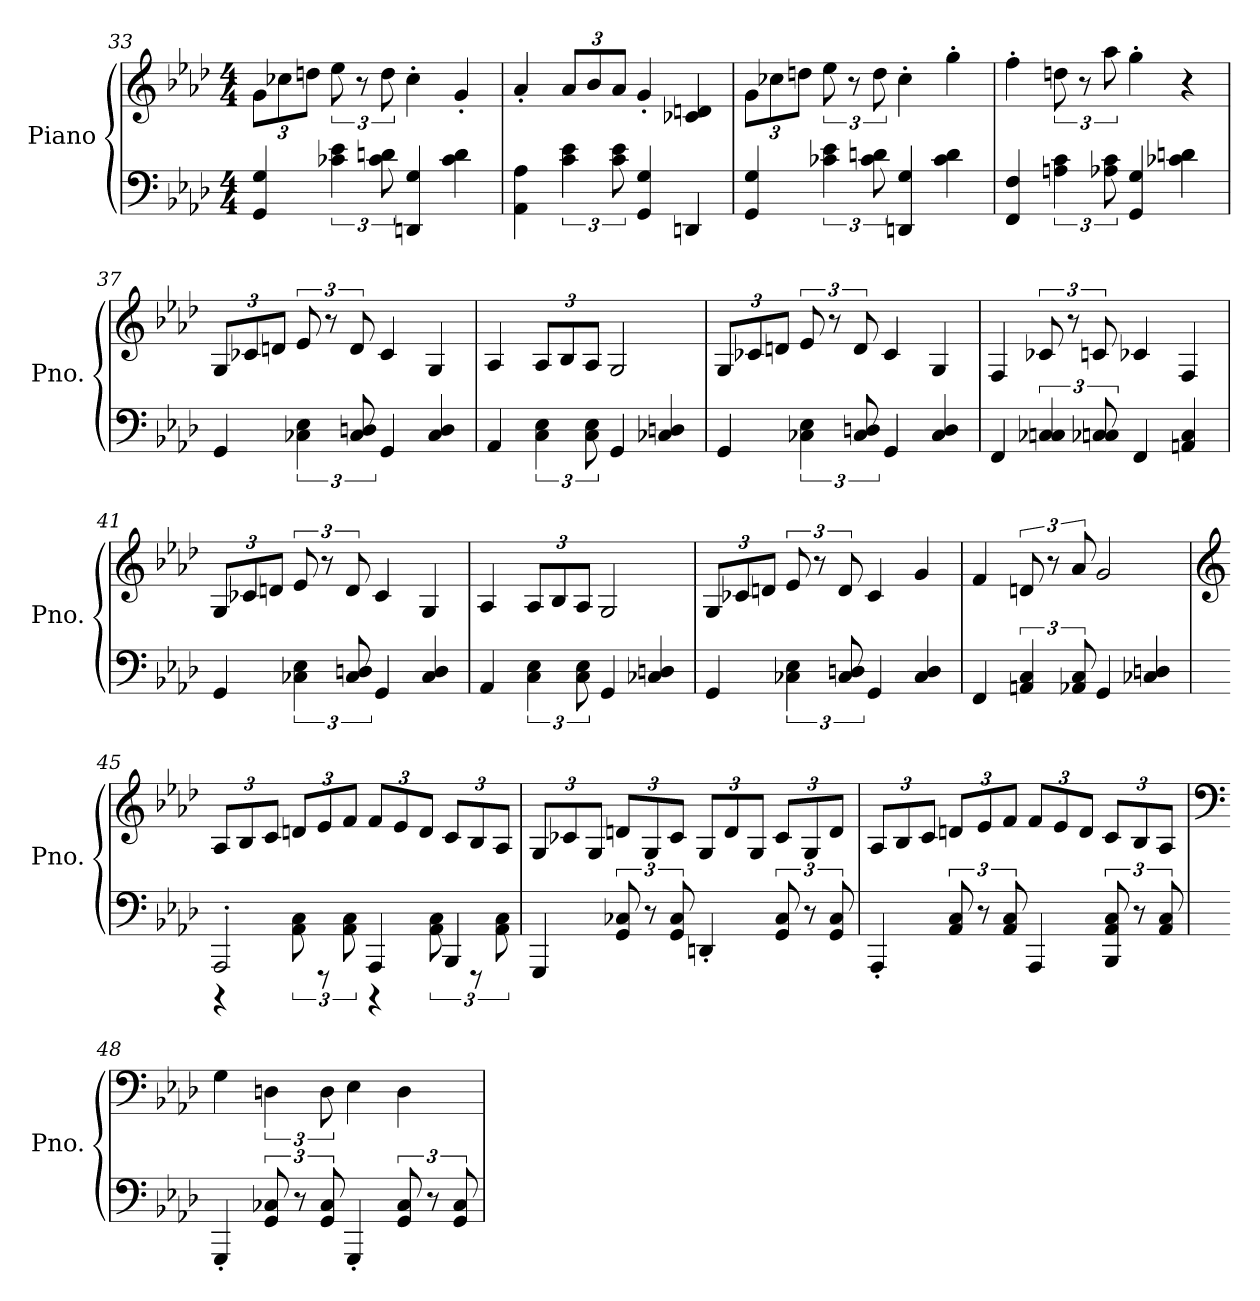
**kern	**kern
*part1	*part1
*staff2	*staff1
*I"Piano	*
*I'Pno.	*
*clefF4	*clefG2
*k[b-e-a-d-]	*k[b-e-a-d-]
*M4/4	*M4/4
*	*Xbrackettup
=33	=33
4GG/ 4G/	12g\L
.	12cc-X\
.	12ddn\J
*	*brackettup
6c-X\ 6e-\	12ee-\
.	12r
12c-\ 12dn\	12dd\
4DDn/ 4G/	4cc-'\
4c-\ 4d\	4g'/
!!LO:LB:g=z
=34	=34
4AA-\ 4A-\	4a-'/
*	*Xbrackettup
6c\ 6e-\	12a-/L
.	12b-/
12c\ 12e-\	12a-/J
4GG/ 4G/	4g'/
4DDn/	4c-X/ 4dn/
=35	=35
4GG/ 4G/	12g\L
.	12cc-X\
.	12ddn\J
*	*brackettup
6c-X\ 6e-\	12ee-\
.	12r
12c-\ 12dn\	12dd\
4DDn/ 4G/	4cc-'\
4c-\ 4d\	4gg'\
=36	=36
4FF/ 4F/	4ff'\
6An\ 6c\	12ddn\
.	12r
12A-X\ 12c\	12aa-\
4GG/ 4G/	4gg'\
4c-X\ 4dn\	4r
=37	=37
*	*Xbrackettup
4GG/	12G/L
.	12c-X/
.	12dn/J
*	*brackettup
6C-X\ 6E-\	12e-/
.	12r
12C-/ 12Dn/	12d/
4GG/	4c-/
4C-/ 4D/	4G/
!!LO:LB:g=z
=38	=38
4AA-/	4A-/
*	*Xbrackettup
6C\ 6E-\	12A-/L
.	12B-/
12C\ 12E-\	12A-/J
4GG/	2G/
4C-X/ 4Dn/	.
=39	=39
4GG/	12G/L
.	12c-X/
.	12dn/J
*	*brackettup
6C-X\ 6E-\	12e-/
.	12r
12C-/ 12Dn/	12d/
4GG/	4c-/
4C-/ 4D/	4G/
=40	=40
4FF/	4F/
6C-X/ 6Cn/	12c-X/
.	12r
12C-X/ 12Cn/	12cn/
4FF/	4c-X/
4AAn/ 4C/	4F/
!!LO:PB:g=z
=41	=41
*	*Xbrackettup
4GG/	12G/L
.	12c-X/
.	12dn/J
*	*brackettup
6C-X\ 6E-\	12e-/
.	12r
12C-/ 12Dn/	12d/
4GG/	4c-/
4C-/ 4D/	4G/
=42	=42
4AA-/	4A-/
*	*Xbrackettup
6C\ 6E-\	12A-/L
.	12B-/
12C\ 12E-\	12A-/J
4GG/	2G/
4C-X/ 4Dn/	.
=43	=43
4GG/	12G/L
.	12c-X/
.	12dn/J
*	*brackettup
6C-X\ 6E-\	12e-/
.	12r
12C-/ 12Dn/	12d/
4GG/	4c-/
4C-/ 4D/	4g/
!!LO:LB:g=z
=44	=44
4FF/	4f/
6AAn/ 6C/	12dn/
.	12r
12AA-X/ 12C/	12a-/
4GG/	2g/
4C-X/ 4Dn/	.
=45	=45
*	*clefG2
*^	*
*	*	*Xbrackettup
2AAA-'/	4r	12A-/L
.	.	12B-/
.	.	12c/J
.	12AA-\ 12C\	12dn/L
.	12r	12e-/
.	12AA-\ 12C\	12f/J
4AAA-/	4r	12f/L
.	.	12e-/
.	.	12d/J
4BBB-/	12AA-\ 12C\	12c/L
.	12r	12B-/
.	12AA-\ 12C\	12A-/J
*v	*v	*
=46	=46
4GGG/	12G/L
.	12c-X/
.	12G/J
12GG/ 12C-X/	12dn/L
12r	12G/
12GG/ 12C-/	12c-/J
4DDn'/	12G/L
.	12d/
.	12G/J
12GG/ 12C-/	12c-/L
12r	12G/
12GG/ 12C-/	12d/J
!!LO:LB:g=z
=47	=47
4AAA-'/	12A-/L
.	12B-/
.	12c/J
12AA-/ 12C/	12dn/L
12r	12e-/
12AA-/ 12C/	12f/J
4AAA-/	12f/L
.	12e-/
.	12d/J
12BBB-/ 12AA-/ 12C/	12c/L
12r	12B-/
12AA-/ 12C/	12A-/J
=48	=48
*	*clefF4
4GGG'/	4G\
*	*brackettup
12GG/ 12C-X/	6Dn\
12r	.
12GG/ 12C-/	12D\
4GGG'/	4E-\
12GG/ 12C-/	4D\
12r	.
12GG/ 12C-/	.
=	=
*-	*-
